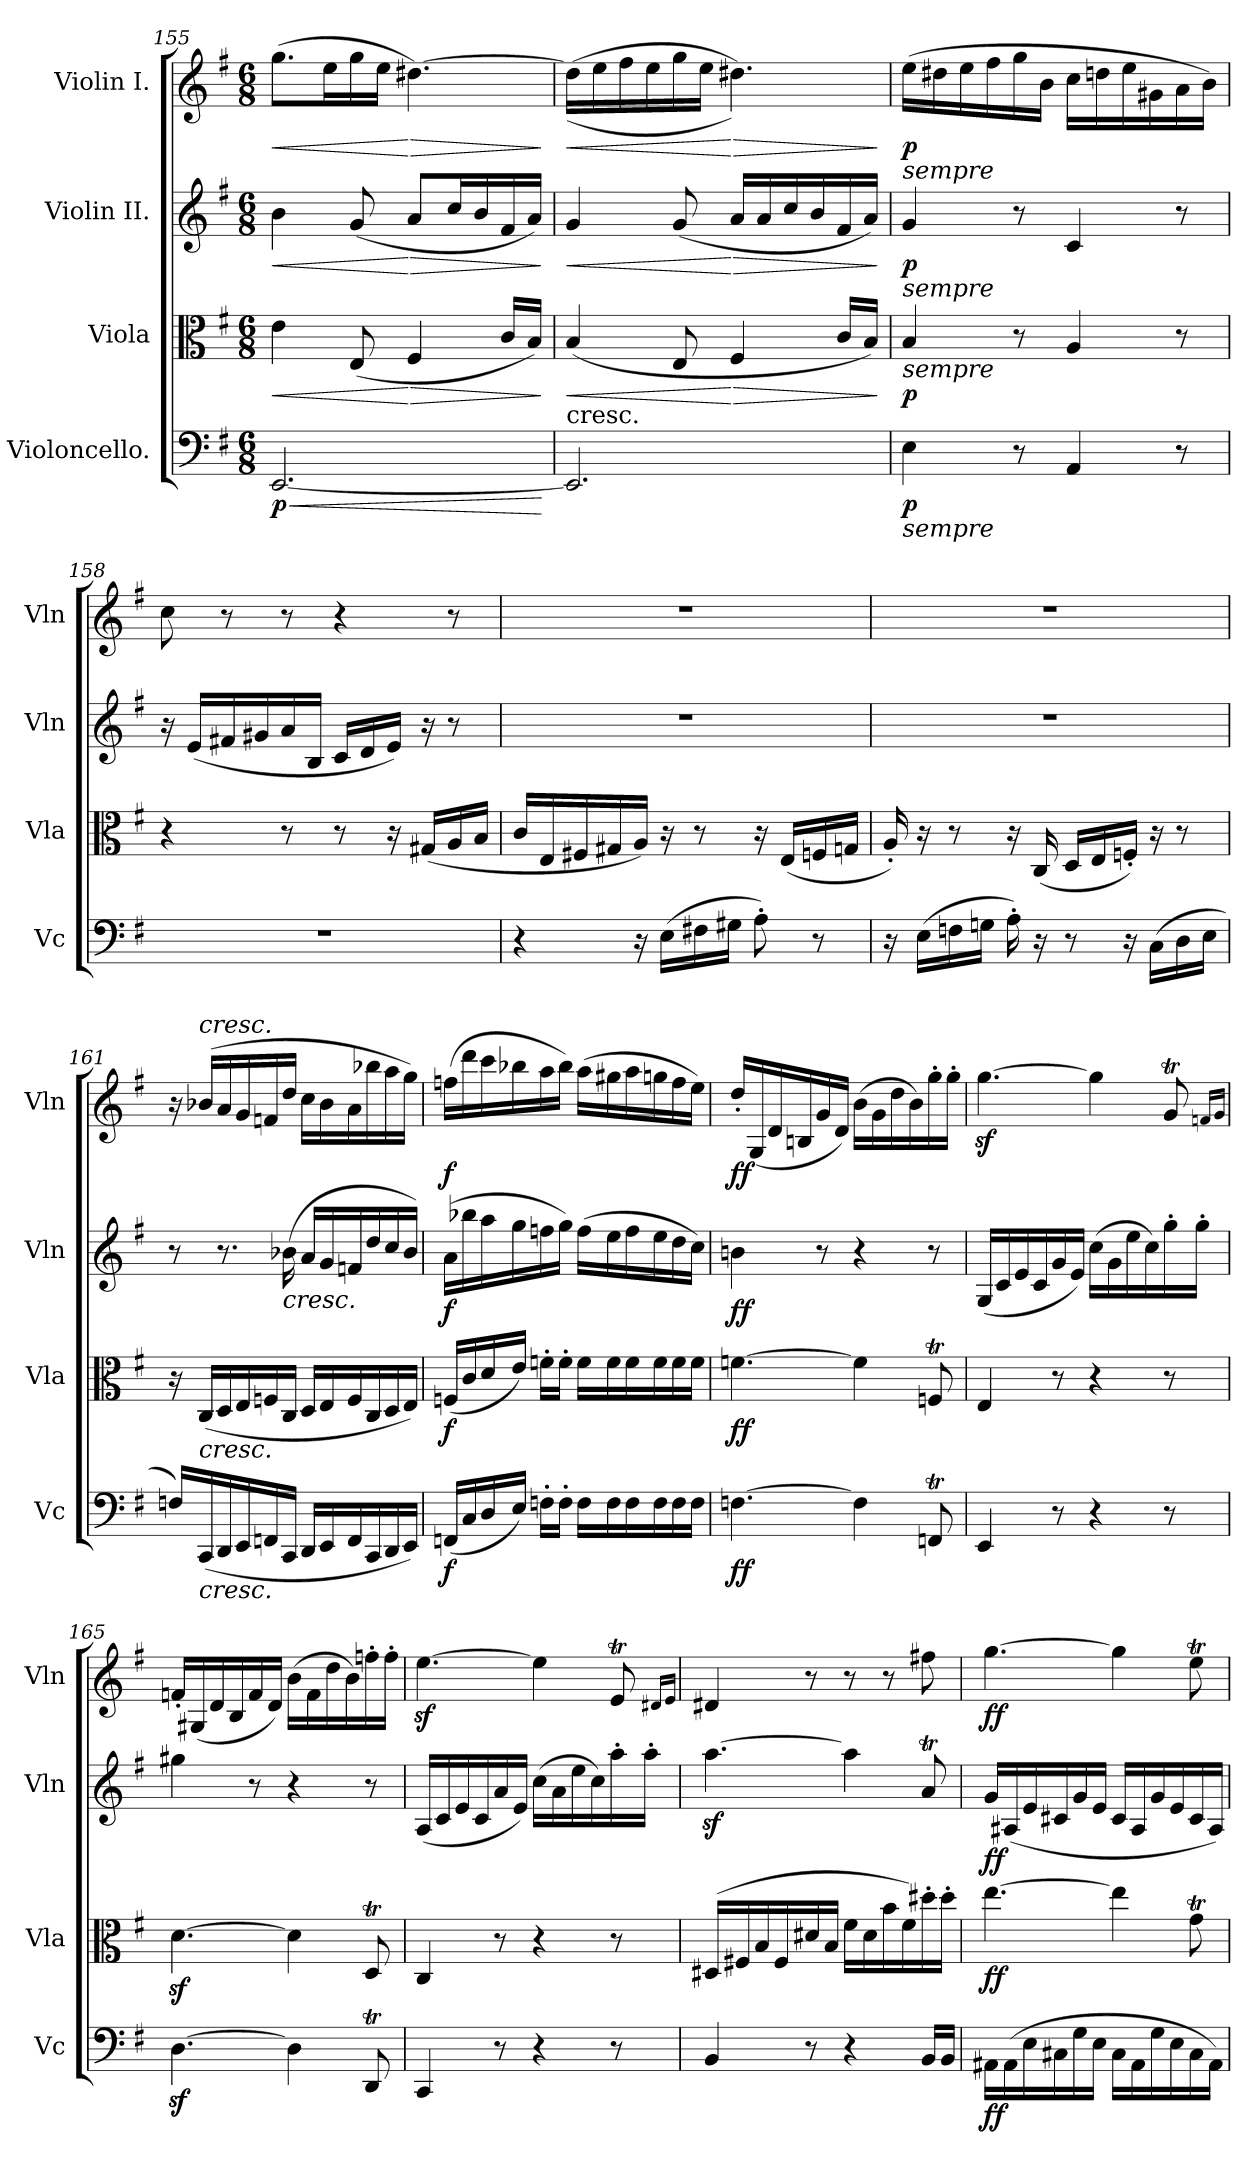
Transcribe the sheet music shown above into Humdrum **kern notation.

**kern	**dynam	**kern	**dynam	**kern	**dynam	**kern	**dynam
*part4	*part4	*part3	*part3	*part2	*part2	*part1	*part1
*staff4	*staff4	*staff3	*staff3	*staff2	*staff2	*staff1	*staff1
*I"Violoncello.	*	*I"Viola	*	*I"Violin II.	*	*I"Violin I.	*
*I'Vc	*	*I'Vla	*	*I'Vln	*	*I'Vln	*
*clefF4	*	*clefC3	*	*clefG2	*	*clefG2	*
*k[f#]	*	*k[f#]	*	*k[f#]	*	*k[f#]	*
*M6/8	*	*M6/8	*	*M6/8	*	*M6/8	*
=155	=155	=155	=155	=155	=155	=155	=155
!	!LO:HP:b	!	!LO:HP:b	!	!LO:HP:b	!	!LO:HP:b
[2.EE	< p	4e	<	4b	<	(8.ggL	<
.	.	.	.	.	.	16eeL	.
.	.	(8E	.	(8g	.	16gg	.
.	.	.	.	.	.	16eeJJ	.
!	!	!	!LO:HP:n=1:b	!	!LO:HP:n=1:b	!	!LO:HP:n=1:b
.	.	4F#	[ >	8aL	[ >	[4.dd#X)	[ >
.	.	.	.	16ccL	.	.	.
.	.	.	.	16b	.	.	.
.	.	16cLL	.	16f#	.	.	.
.	.	16BJJ)	.	16aJJ)	.	.	.
.	[	.	]	.	]	.	]
=156	=156	=156	=156	=156	=156	=156	=156
!LO:TX:t=cresc.	!	!	!	!	!	!	!
!	!	!	!LO:HP:b	!	!LO:HP:b	!	!LO:HP:b
2.EE]	.	(4B	<	4g	<	(<(>16dd#LL]	<
.	.	.	.	.	.	16ee	.
.	.	.	.	.	.	16ff#	.
.	.	.	.	.	.	16ee	.
.	.	8E	.	(8g	.	16gg	.
.	.	.	.	.	.	16eeJJ	.
!	!	!	!LO:HP:n=1:b	!	!LO:HP:n=1:b	!	!LO:HP:n=1:b
.	.	4F#	[ >	16aLL	[ >	4.dd#X))	[ >
.	.	.	.	16a	.	.	.
.	.	.	.	16cc	.	.	.
.	.	.	.	16b	.	.	.
.	.	16cLL	.	16f#	.	.	.
.	.	16BJJ)	.	16aJJ)	.	.	.
.	.	.	]	.	]	.	]
=157	=157	=157	=157	=157	=157	=157	=157
!	!	!	!	!	!	!LO:TX:b:i:t=sempre	!
!	!	!	!	!LO:TX:b:i:t=sempre	!	!	!
!	!	!LO:TX:b:i:t=sempre	!	!	!	!	!
!LO:TX:b:i:t=sempre	!	!	!	!	!	!	!
4E	p	4B	p	4g	p	(16eeLL	p
.	.	.	.	.	.	16dd#X	.
.	.	.	.	.	.	16ee	.
.	.	.	.	.	.	16ff#	.
8r	.	8r	.	8r	.	16gg	.
.	.	.	.	.	.	16bJJ	.
4AA	.	4A	.	4c	.	16ccLL	.
.	.	.	.	.	.	16ddn	.
.	.	.	.	.	.	16ee	.
.	.	.	.	.	.	16g#X	.
8r	.	8r	.	8r	.	16a	.
.	.	.	.	.	.	16bJJ)	.
=158	=158	=158	=158	=158	=158	=158	=158
2.r	.	4r	.	16r	.	8cc	.
.	.	.	.	(16eLL	.	.	.
.	.	.	.	16f#X	.	8r	.
.	.	.	.	16g#X	.	.	.
.	.	8r	.	16a	.	8r	.
.	.	.	.	16BJJ	.	.	.
.	.	8r	.	16cLL	.	4r	.
.	.	.	.	16d	.	.	.
.	.	16r	.	16eJJ)	.	.	.
.	.	(16G#XLL	.	16r	.	.	.
.	.	16A	.	8r	.	8r	.
.	.	16BJJ	.	.	.	.	.
=159	=159	=159	=159	=159	=159	=159	=159
4r	.	16cLL	.	2.r	.	2.r	.
.	.	16E	.	.	.	.	.
.	.	16F#X	.	.	.	.	.
.	.	16G#X	.	.	.	.	.
16r	.	16AJJ)	.	.	.	.	.
(16ELL	.	16r	.	.	.	.	.
16F#X	.	8r	.	.	.	.	.
16G#XJJ	.	.	.	.	.	.	.
8A')	.	16r	.	.	.	.	.
.	.	(16ELL	.	.	.	.	.
8r	.	16Fn	.	.	.	.	.
.	.	16GnJJ	.	.	.	.	.
=160	=160	=160	=160	=160	=160	=160	=160
16r	.	16A')	.	2.r	.	2.r	.
(16ELL	.	16r	.	.	.	.	.
16Fn	.	8r	.	.	.	.	.
16GnJJ	.	.	.	.	.	.	.
16A')	.	16r	.	.	.	.	.
16r	.	(16C	.	.	.	.	.
8r	.	16DLL	.	.	.	.	.
.	.	16E	.	.	.	.	.
16r	.	16Fn'JJ)	.	.	.	.	.
(16CLL	.	16r	.	.	.	.	.
16D	.	8r	.	.	.	.	.
16EJJ	.	.	.	.	.	.	.
=161	=161	=161	=161	=161	=161	=161	=161
16FnLL)	.	16r	.	8r	.	16r	.
!	!	!	!	!	!	!LO:TX:a:i:t=cresc.	!
!	!	!LO:TX:b:i:t=cresc.	!	!	!	!	!
!LO:TX:b:i:t=cresc.	!	!	!	!	!	!	!
(16CC	.	(16CLL	.	.	.	(16b-XLL	.
16DD	.	16D	.	8.r	.	16a	.
16EE	.	16E	.	.	.	16g	.
16FFn	.	16Fn	.	.	.	16fn	.
!	!	!	!	!LO:TX:b:i:t=cresc.	!	!	!
16CCJJ	.	16CJJ	.	(16b-X	.	16ddJJ	.
16DDLL	.	16DLL	.	16aLL	.	16ccLL	.
16EE	.	16E	.	16g	.	16b-	.
16FF	.	16F	.	16fn	.	16a	.
16CC	.	16C	.	16dd	.	16bb-X	.
16DD	.	16D	.	16cc	.	16aa	.
16EEJJ)	.	16EJJ)	.	16b-JJ)	.	16ggJJ)	.
=162	=162	=162	=162	=162	=162	=162	=162
(16FFnLL	f	(16FnLL	f	(16aLL	f	(16ffnLL	f
16C	.	16c	.	16bb-X	.	16ddd	.
16D	.	16d	.	16aa	.	16ccc	.
16EJJ)	.	16eJJ)	.	16gg	.	16bb-X	.
16Fn'LL	.	16fn'LL	.	16ffn	.	16aa	.
16F'JJ	.	16f'JJ	.	16ggJJ)	.	16bb-JJ)	.
16FLL	.	16fLL	.	(16ffLL	.	(16aaLL	.
16F	.	16f	.	16ee	.	16gg#X	.
16F	.	16f	.	16ff	.	16aa	.
16F	.	16f	.	16ee	.	16ggn	.
16F	.	16f	.	16dd	.	16ff	.
16FJJ	.	16fJJ	.	16ccJJ)	.	16eeJJ)	.
=163	=163	=163	=163	=163	=163	=163	=163
[4.Fn	ff	[4.fn	ff	4bn	ff	16dd'LL	ff
.	.	.	.	.	.	(16G	.
.	.	.	.	.	.	16d	.
.	.	.	.	.	.	16Bn	.
.	.	.	.	8r	.	16g	.
.	.	.	.	.	.	16dJJ)	.
4F]	.	4f]	.	4r	.	(16bLL	.
.	.	.	.	.	.	16g	.
.	.	.	.	.	.	16dd	.
.	.	.	.	.	.	16b)	.
8FFnT	.	8FnT	.	8r	.	16gg'	.
.	.	.	.	.	.	16gg'JJ	.
=164	=164	=164	=164	=164	=164	=164	=164
4EE	.	4E	.	(16GLL	.	[4.ggz	.
.	.	.	.	16c	.	.	.
.	.	.	.	16e	.	.	.
.	.	.	.	16c	.	.	.
8r	.	8r	.	16g	.	.	.
.	.	.	.	16eJJ)	.	.	.
4r	.	4r	.	(16ccLL	.	4gg]	.
.	.	.	.	16g	.	.	.
.	.	.	.	16ee	.	.	.
.	.	.	.	16cc)	.	.	.
8r	.	8r	.	16gg'	.	8gT	.
.	.	.	.	16gg'JJ	.	.	.
.	.	.	.	.	.	16qqfn/LL	.
.	.	.	.	.	.	16qqg/JJ	.
=165	=165	=165	=165	=165	=165	=165	=165
[4.Dz	.	[4.dz	.	4gg#X	.	16fn'LL	.
.	.	.	.	.	.	(16G#X	.
.	.	.	.	.	.	16d	.
.	.	.	.	.	.	16B	.
.	.	.	.	8r	.	16f	.
.	.	.	.	.	.	16dJJ)	.
4D]	.	4d]	.	4r	.	(16bLL	.
.	.	.	.	.	.	16f	.
.	.	.	.	.	.	16dd	.
.	.	.	.	.	.	16b)	.
8DDT	.	8DT	.	8r	.	16ffn'	.
.	.	.	.	.	.	16ff'JJ	.
=166	=166	=166	=166	=166	=166	=166	=166
4CC	.	4C	.	(16ALL	.	[4.eez	.
.	.	.	.	16c	.	.	.
.	.	.	.	16e	.	.	.
.	.	.	.	16c	.	.	.
8r	.	8r	.	16a	.	.	.
.	.	.	.	16eJJ)	.	.	.
4r	.	4r	.	(16ccLL	.	4ee]	.
.	.	.	.	16a	.	.	.
.	.	.	.	16ee	.	.	.
.	.	.	.	16cc)	.	.	.
8r	.	8r	.	16aa'	.	8eT	.
.	.	.	.	16aa'JJ	.	.	.
.	.	.	.	.	.	16qqd#X/LL	.
.	.	.	.	.	.	16qqe/JJ	.
=167	=167	=167	=167	=167	=167	=167	=167
4BB	.	(16D#XLL	.	[4.aaz	.	4d#X	.
.	.	16F#X	.	.	.	.	.
.	.	16B	.	.	.	.	.
.	.	16F#	.	.	.	.	.
8r	.	16d#X	.	.	.	8r	.
.	.	16BJJ	.	.	.	.	.
4r	.	16f#LL	.	4aa]	.	8r	.
.	.	16d#	.	.	.	.	.
.	.	16b	.	.	.	8r	.
.	.	16f#)	.	.	.	.	.
16BBLL	.	16dd#X'	.	8aT	.	8ff#X	.
16BBJJ	.	16dd#'JJ	.	.	.	.	.
=168	=168	=168	=168	=168	=168	=168	=168
16AA#XLL	ff	[4.ee	ff	16gLL	ff	[4.gg	ff
(16AA#	.	.	.	(16A#X	.	.	.
16E	.	.	.	16e	.	.	.
16C#X	.	.	.	16c#X	.	.	.
16G	.	.	.	16g	.	.	.
16EJJ	.	.	.	16eJJ	.	.	.
16C#LL	.	4ee]	.	16c#LL	.	4gg]	.
16AA#	.	.	.	16A#	.	.	.
16G	.	.	.	16g	.	.	.
16E	.	.	.	16e	.	.	.
16C#	.	8gT	.	16c#	.	8eeT	.
16AA#JJ)	.	.	.	16A#JJ)	.	.	.
=	=	=	=	=	=	=	=
*-	*-	*-	*-	*-	*-	*-	*-
